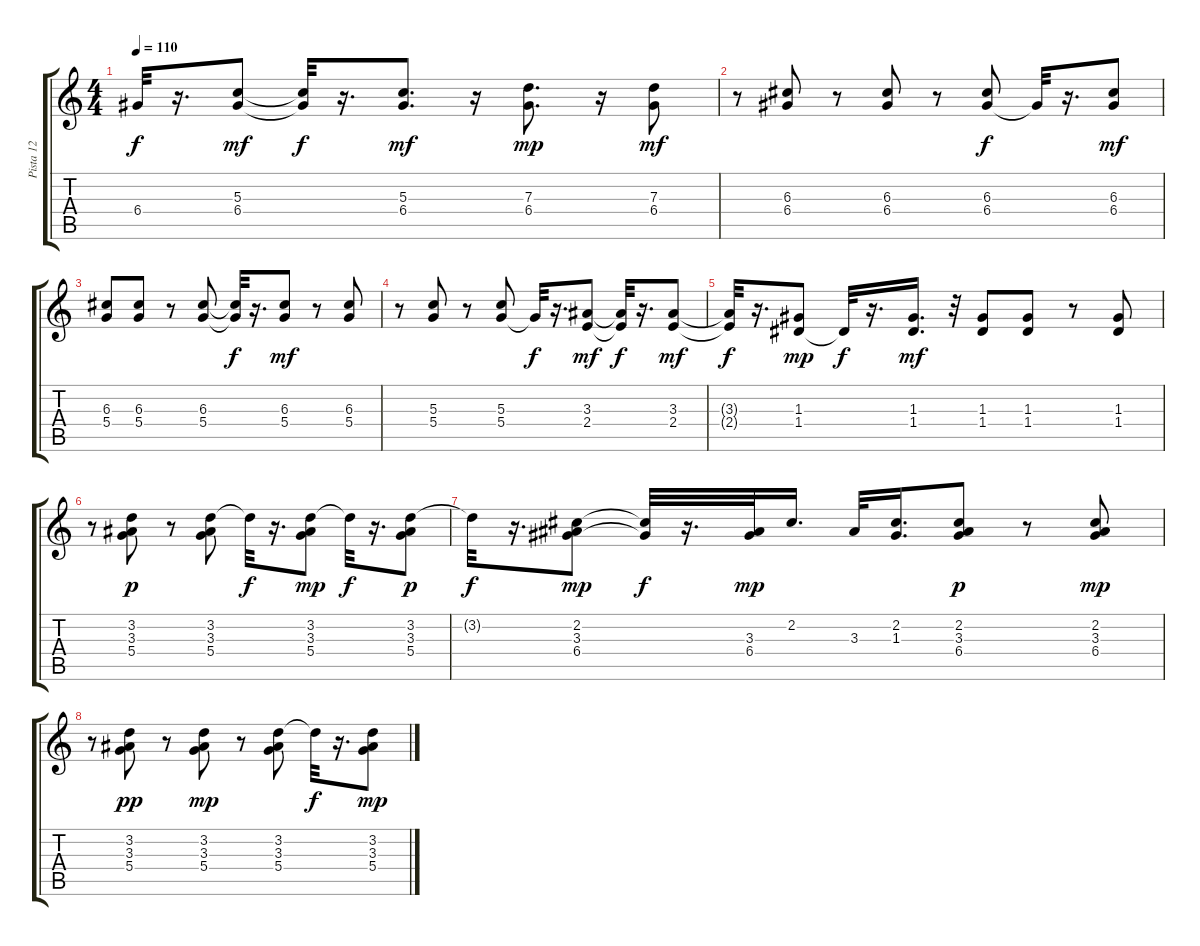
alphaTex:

\track ("Pista 12" "Pista 12") {solo instrument acousticguitarnylon}
\staff {score tabs}
\tuning (E4 B3 G3 D3 A2 E2) {hide}
\ts (4 4)
\tempo 110
\clef g2
\ks c
6.4{t}.32{dy f} r.16{d} (5.3 6.4).8{dy mf} (5.3{t} 6.4{t}).32{dy f} r.16{d} (5.3 6.4).8{d dy mf} r.16 (7.3 6.4).8{d dy mp} r.16 (7.3 6.4).8{dy mf} |
r.8 (6.3 6.4).8 r.8 (6.3 6.4).8 r.8 (6.3 6.4).8{dy f} 6.4{t}.32 r.16{d} (6.3 6.4).8{dy mf} |
(6.3 5.4).8 (6.3 5.4).8 r.8 (6.3 5.4).8 (6.3{t} 5.4{t}).32{dy f} r.16{d} (6.3 5.4).8{dy mf} r.8 (6.3 5.4).8 |
r.8 (5.3 5.4).8 r.8 (5.3 5.4).8 5.4{t}.32{dy f} r.16{d} (3.3 2.4).8{dy mf} (3.3{t} 2.4{t}).32{dy f} r.16{d} (3.3 2.4).8{dy mf} |
(3.3{t} 2.4{t}).32{dy f} r.16{d} (1.3 1.4).8{dy mp} 1.4{t}.32{dy f} r.16{d} (1.3 1.4).16{d dy mf} r.32 (1.3 1.4).8 (1.3 1.4).8 r.8 (1.3 1.4).8 |
r.8 (3.2 3.3 5.4).8{dy p} r.8 (3.2 3.3 5.4).8 3.2{t}.32{dy f} r.16{d} (3.2 3.3 5.4).8{dy mp} 3.2{t}.32{dy f} r.16{d} (3.2 3.3 5.4).8{dy p} |
3.2{t}.32{dy f} r.16{d} (2.2 3.3 6.4).8{dy mp} (2.2{t} 6.4{t}).32{dy f} r.16{d} (3.3 6.4).32{dy mp} 2.2.16{d} 3.3.32 (2.2 1.3).16{d} (2.2 3.3 6.4).8{dy p} r.8 (2.2 3.3 6.4).8{dy mp} |
r.8 (3.2 3.3 5.4).8{dy pp} r.8 (3.2 3.3 5.4).8{dy mp} r.8 (3.2 3.3 5.4).8 3.2{t}.32{dy f} r.16{d} (3.2 3.3 5.4).8{dy mp}
